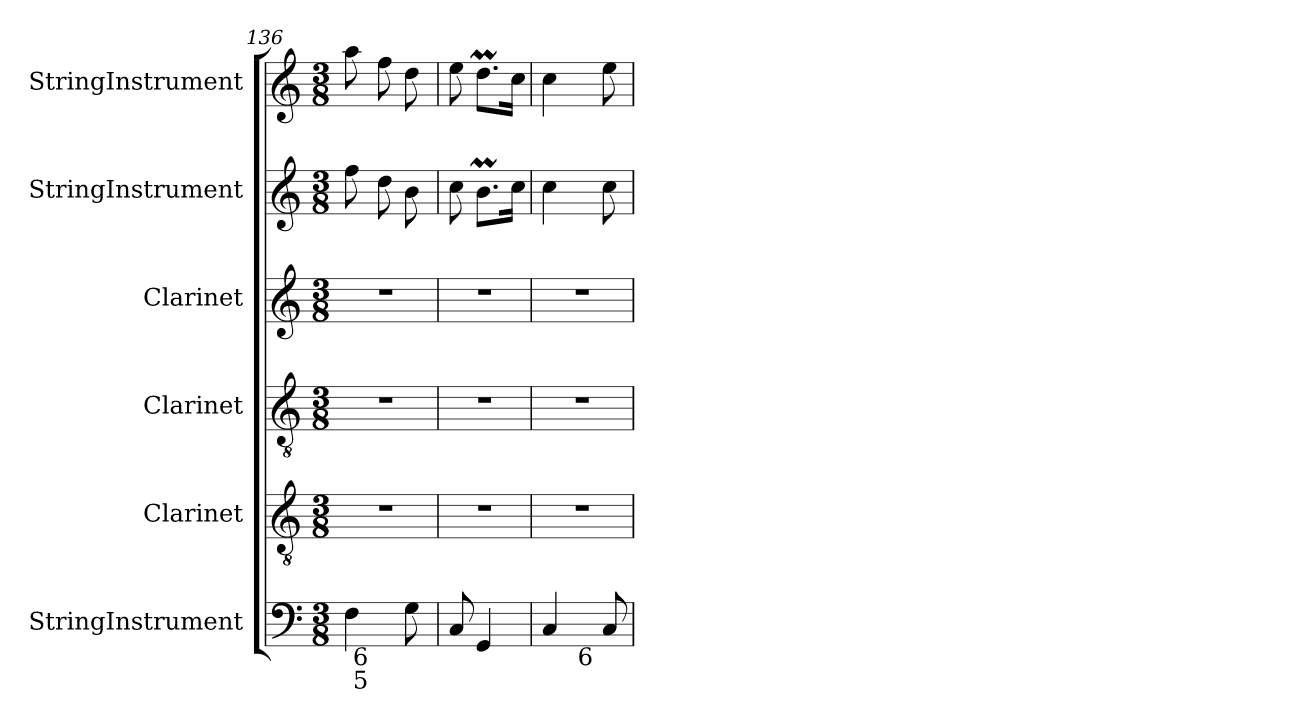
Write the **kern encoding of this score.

**kern	**kern	**kern	**kern	**kern	**kern
*part6	*part5	*part4	*part3	*part2	*part1
*staff6	*staff5	*staff4	*staff3	*staff2	*staff1
*I"StringInstrument	*I"Clarinet	*I"Clarinet	*I"Clarinet	*I"StringInstrument	*I"StringInstrument
*I'Str	*I'Cl	*I'Cl	*I'Cl	*I'Str	*I'Str
*clefF4	*clefGv2	*clefGv2	*clefG2	*clefG2	*clefG2
*	*ITrd1c2	*ITrd1c2	*ITrd1c2	*	*
*k[]	*k[b-e-]	*k[b-e-]	*k[b-e-]	*k[]	*k[]
*C:	*B-:	*B-:	*B-:	*C:	*C:
*M3/8	*M3/8	*M3/8	*M3/8	*M3/8	*M3/8
=136	=136	=136	=136	=136	=136
*^	*	*	*	*	*
4F\	64ryy	4.r	4.r	4.r	8ff\	8aa\
!	!LO:TX:b:t=6\n5	!	!	!	!	!
.	4ryy	.	.	.	.	.
.	.	.	.	.	8dd\	8ff\
8G\	.	.	.	.	8b\	8dd\
.	16..ryy	.	.	.	.	.
*v	*v	*	*	*	*	*
=137	=137	=137	=137	=137	=137
8C/	4.r	4.r	4.r	8cc\	8ee\
4GG/	.	.	.	8.bm\L	8.ddM\L
.	.	.	.	16cc\Jk	16cc\Jk
=138	=138	=138	=138	=138	=138
*^	*	*	*	*	*
4C/	8ryy	4.r	4.r	4.r	4cc\	4cc\
.	64ryy	.	.	.	.	.
!	!LO:TX:b:t=6	!	!	!	!	!
.	8...ryy	.	.	.	.	.
8C/	.	.	.	.	8cc\	8ee\
*v	*v	*	*	*	*	*
=	=	=	=	=	=
*-	*-	*-	*-	*-	*-
